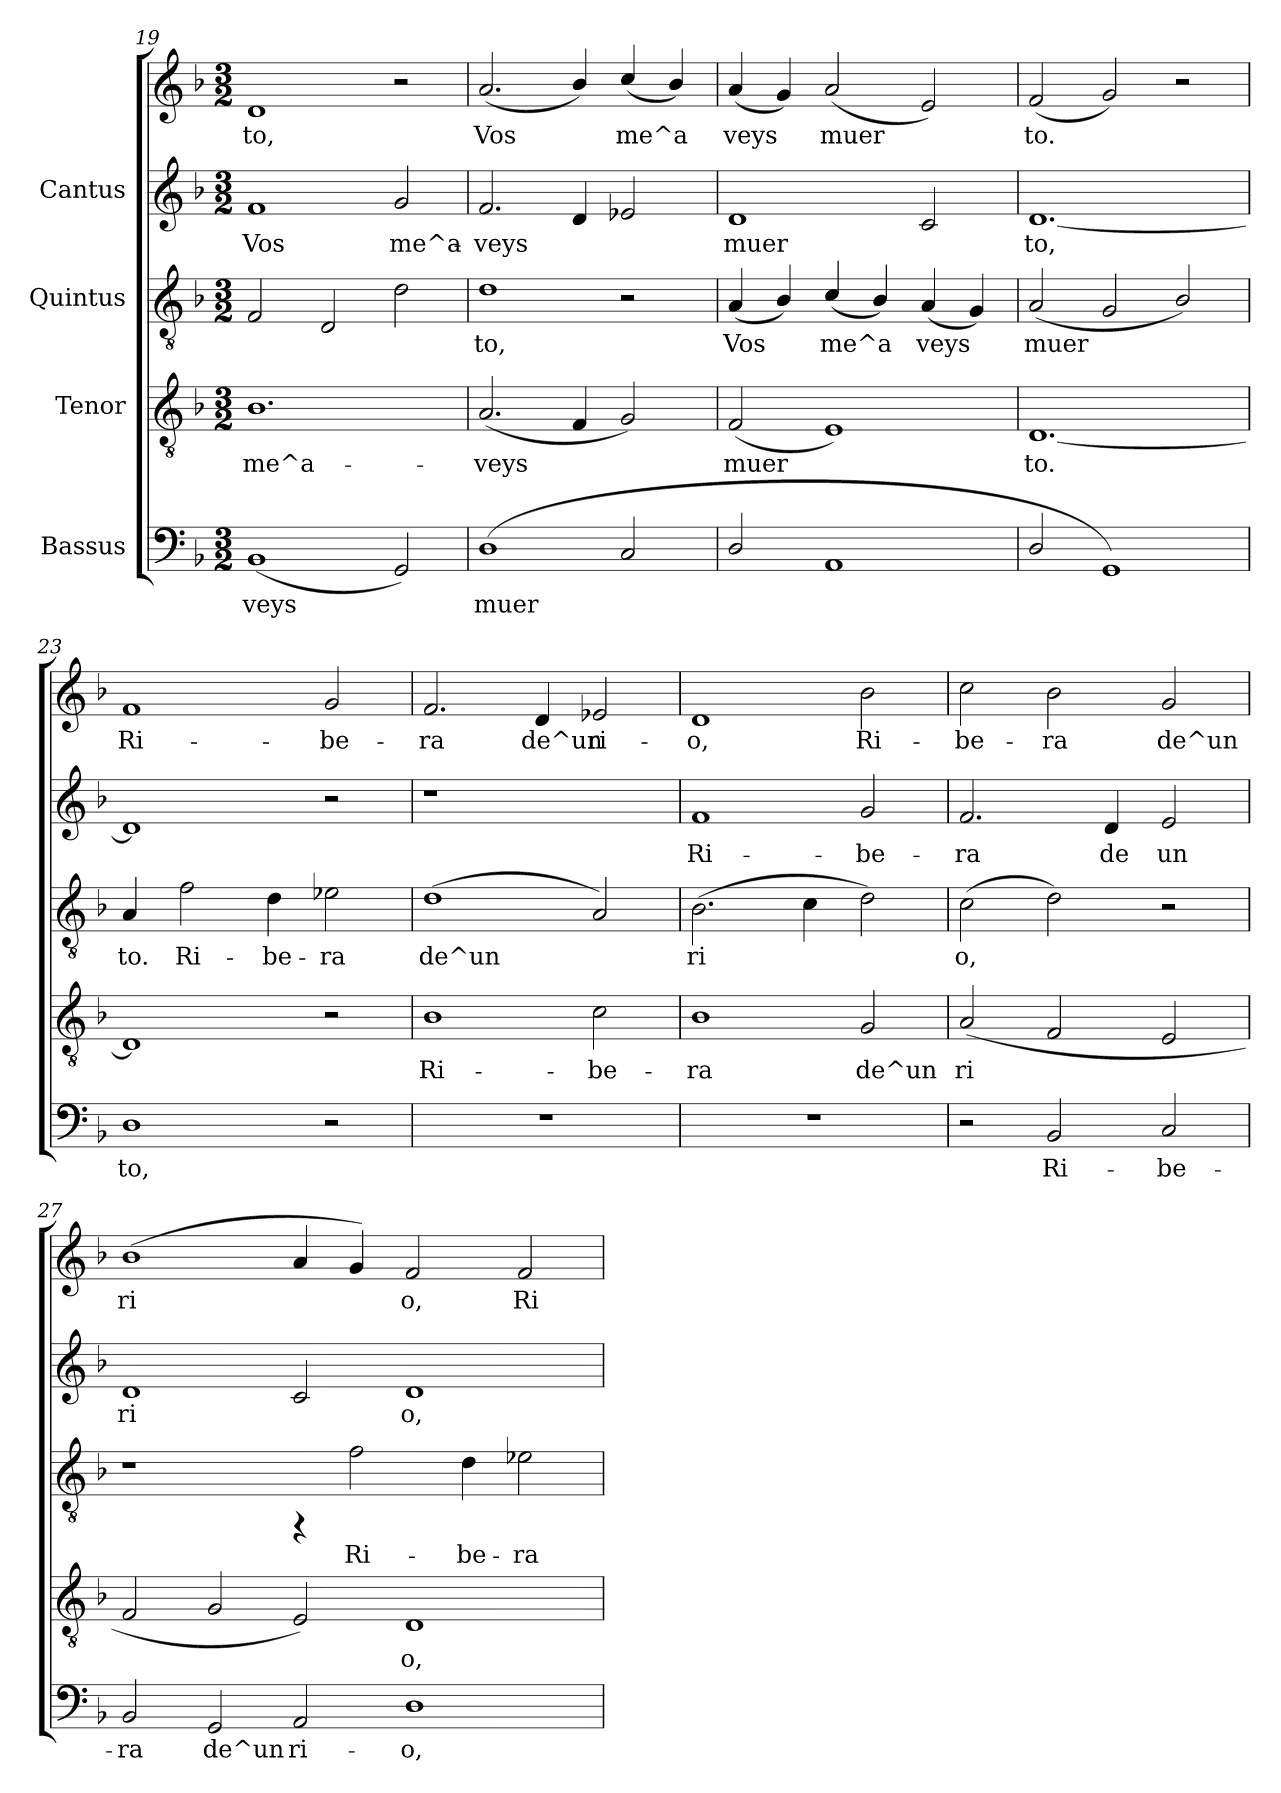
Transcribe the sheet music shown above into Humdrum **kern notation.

**kern	**text	**kern	**text	**kern	**text	**kern	**text	**kern	**text
*part4	*part4	*part3	*part3	*part2	*part2	*part1	*part1	*part1	*part1
*staff5	*staff5	*staff4	*staff4	*staff3	*staff3	*staff2	*staff2	*staff1	*staff1
*I"Bassus	*	*I"Tenor	*	*I"Quintus	*	*I"Cantus	*	*	*
!!LO:LB:g=z
*clefF4	*	*clefGv2	*	*clefGv2	*	*clefG2	*	*clefG2	*
*k[b-]	*	*k[b-]	*	*k[b-]	*	*k[b-]	*	*k[b-]	*
*F:	*	*F:	*	*F:	*	*F:	*	*F:	*
*M3/2	*	*M3/2	*	*M3/2	*	*M3/2	*	*M3/2	*
=19	=19	=19	=19	=19	=19	=19	=19	=19	=19
!	!LO:LY:b:cj	!	!LO:LY:b:cj	!	!	!	!LO:LY:b:cj	!	!LO:LY:b:cj
(<1BB-	-veys	1.B-	me^a-	2F/	.	1f	Vos	1d	-to,
.	.	.	.	2D/	.	.	.	.	.
!	!LO:LY:b:cj	!	!	!	!	!	!LO:LY:b:cj	!	!
2GG/)	.	.	.	2d\	.	2g/	me^a-	2r	.
=20	=20	=20	=20	=20	=20	=20	=20	=20	=20
!	!LO:LY:b:cj	!	!LO:LY:b:cj	!	!LO:LY:b:cj	!	!LO:LY:b:cj	!	!LO:LY:b:cj
(<1D	muer-	(<2.A/	-veys	1d	-to,	2.f/	-veys	(<2.a/	-Vos
!	!	!	!LO:LY:b:cj	!	!	!	!LO:LY:b:cj	!	!LO:LY:b:cj
.	.	4F/	.	.	.	4d/	.	4b-/)	.
!	!LO:LY:b:cj	!	!LO:LY:b:cj	!	!	!	!LO:LY:b:cj	!	!LO:LY:b:cj
2C/	--	2G/)	.	2r	.	2e-X/	.	(<4cc/	me^a-
!	!	!	!	!	!	!	!	!	!LO:LY:b:cj
.	.	.	.	.	.	.	.	4b-/)	--
=21	=21	=21	=21	=21	=21	=21	=21	=21	=21
!	!	!	!LO:LY:b:cj	!	!LO:LY:b:cj	!	!LO:LY:b:cj	!	!LO:LY:b:cj
2D/	.	(<2F/	muer-	(<4A/	Vos	1d	-muer-	(<4a/	veys
!	!	!	!	!	!LO:LY:b:cj	!	!	!	!LO:LY:b:cj
.	.	.	.	4B-/)	.	.	.	4g/)	.
!	!	!	!LO:LY:b:cj	!	!LO:LY:b:cj	!	!	!	!LO:LY:b:cj
1AA	.	1E)	--	(<4c/	me^a-	.	.	(<2a/	muer-
!	!	!	!	!	!LO:LY:b:cj	!	!	!	!
.	.	.	.	4B-/)	-	.	.	.	.
!	!	!	!	!	!LO:LY:b:cj	!	!LO:LY:b:cj	!	!LO:LY:b:cj
.	.	.	.	(<4A/	veys	2c/	--	2e/)	--
!	!	!	!	!	!LO:LY:b:cj	!	!	!	!
.	.	.	.	4G/)	.	.	.	.	.
=22	=22	=22	=22	=22	=22	=22	=22	=22	=22
!	!	!	!LO:LY:b:cj	!	!LO:LY:b:cj	!	!LO:LY:b:cj	!	!LO:LY:b:cj
2D/	.	[<1.D	-to.	(<2A/	muer-	[<1.d	to,	(<2f/	-to.
!	!	!	!	!	!LO:LY:b:cj	!	!	!	!LO:LY:b:cj
1GG)	.	.	.	2G/	--	.	.	2g/)	.
!	!	!	!	!	!LO:LY:b:cj	!	!	!	!
.	.	.	.	2B-/)	--	.	.	2r	.
!!LO:LB:g=z
=23	=23	=23	=23	=23	=23	=23	=23	=23	=23
!	!LO:LY:b:cj	!	!	!	!LO:LY:b:cj	!	!	!	!LO:LY:b:cj
1D	-to,	1D]	.	4A/	-to.	1d]	.	1f	Ri-
!	!	!	!	!	!LO:LY:b:cj	!	!	!	!
.	.	.	.	2f\	Ri-	.	.	.	.
!	!	!	!	!	!LO:LY:b:cj	!	!	!	!
.	.	.	.	4d\	-be-	.	.	.	.
!	!	!	!	!	!LO:LY:b:cj	!	!	!	!LO:LY:b:cj
2r	.	2r	.	2e-X\	-ra	2r	.	2g/	-be-
=24	=24	=24	=24	=24	=24	=24	=24	=24	=24
!	!	!	!LO:LY:b:cj	!	!LO:LY:b:cj	!	!	!	!LO:LY:b:cj
1.r	.	1B-	Ri-	(>1d	de^un	1r	.	2.f/	-ra
!	!	!	!	!	!	!	!	!	!LO:LY:b:cj
.	.	.	.	.	.	.	.	4d/	de^un
!	!	!	!LO:LY:b:cj	!	!LO:LY:b:cj	!	!	!	!LO:LY:b:cj
.	.	2c\	-be-	2A/)	.	2ryy	.	2e-X/	ri-
=25	=25	=25	=25	=25	=25	=25	=25	=25	=25
!	!	!	!LO:LY:b:cj	!	!LO:LY:b:cj	!	!LO:LY:b:cj	!	!LO:LY:b:cj
1.r	.	1B-	-ra	(>2.B-\	ri-	1f	-Ri-	1d	-o,
!	!	!	!	!	!LO:LY:b:cj	!	!	!	!
.	.	.	.	4c\	--	.	.	.	.
!	!	!	!LO:LY:b:cj	!	!LO:LY:b:cj	!	!LO:LY:b:cj	!	!LO:LY:b:cj
.	.	2G/	de^un	2d\)	--	2g/	-be-	2b-\	Ri-
=26	=26	=26	=26	=26	=26	=26	=26	=26	=26
!	!	!	!LO:LY:b:cj	!	!LO:LY:b:cj	!	!LO:LY:b:cj	!	!LO:LY:b:cj
2r	.	(<2A/	ri-	(>2c\	-o,	2.f/	ra	2cc\	-be-
!	!LO:LY:b:cj	!	!LO:LY:b:cj	!	!LO:LY:b:cj	!	!	!	!LO:LY:b:cj
2BB-/	Ri-	2F/	--	2d\)	.	.	.	2b-\	-ra
!	!	!	!	!	!	!	!LO:LY:b:cj	!	!
.	.	.	.	.	.	4d/	de	.	.
!	!LO:LY:b:cj	!	!LO:LY:b:cj	!	!	!	!LO:LY:b:cj	!	!LO:LY:b:cj
2C/	-be-	2E/	--	2r	.	2e/	un	2g/	de^un
!!LO:PB:g=z
=27	=27	=27	=27	=27	=27	=27	=27	=27	=27
!	!LO:LY:b:cj	!	!	!	!	!	!LO:LY:b:cj	!	!LO:LY:b:cj
2BB-/	-ra	2F/	.	1r	.	1d	-ri-	(<1b-	ri-
!	!LO:LY:b:cj	!	!	!	!	!	!	!	!
2GG/	de^un	2G/	.	.	.	.	.	.	.
!	!LO:LY:b:cj	!	!LO:LY:b:cj	!	!	!	!LO:LY:b:cj	!	!LO:LY:b:cj
2AA/	ri-	2E/)	-	4rFF	.	2c/	-	4a/	-
!	!	!	!	!	!LO:LY:b:cj	!	!	!	!LO:LY:b:cj
.	.	.	.	2f\	Ri-	.	.	4g/)	.
!	!LO:LY:b:cj	!	!LO:LY:b:cj	!	!	!	!LO:LY:b:cj	!	!LO:LY:b:cj
1D	-o,	1D	o,	.	.	1d	o,	2f/	o,
!	!	!	!	!	!LO:LY:b:cj	!	!	!	!
.	.	.	.	4d\	-be-	.	.	.	.
!	!	!	!	!	!LO:LY:b:cj	!	!	!	!LO:LY:b:cj
.	.	.	.	2e-X\	-ra	.	.	2f/	Ri-
=	=	=	=	=	=	=	=	=	=
*-	*-	*-	*-	*-	*-	*-	*-	*-	*-
